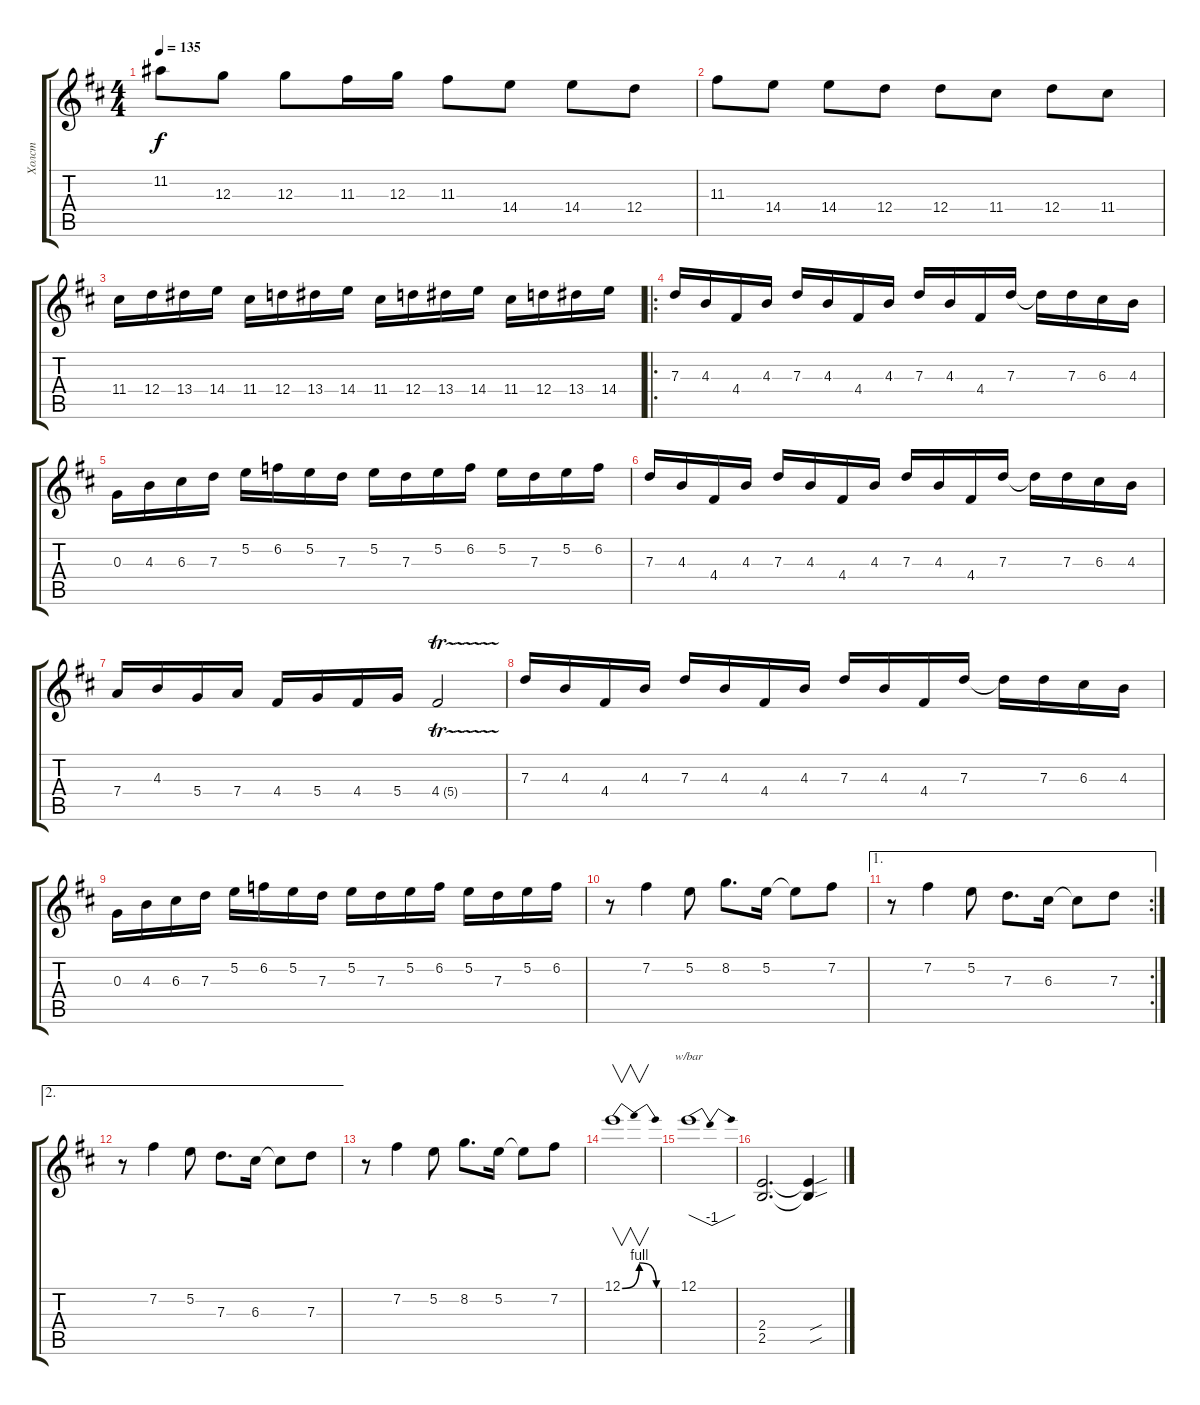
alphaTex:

\track ("Холст" "Холст") {instrument overdrivenguitar}
\staff {score tabs}
\tuning (E4 B3 G3 D3 A2 E2) {hide}
\ts (4 4)
\tempo 135
\clef g2
\ks d
11.2.8{dy f} 12.3.8 12.3.8 11.3.16 12.3.16 11.3.8 14.4.8 14.4.8 12.4.8 |
11.3.8 14.4.8 14.4.8 12.4.8 12.4.8 11.4.8 12.4.8 11.4.8 |
11.4.16 12.4.16 13.4.16 14.4.16 11.4.16 12.4.16 13.4.16 14.4.16 11.4.16 12.4.16 13.4.16 14.4.16 11.4.16 12.4.16 13.4.16 14.4.16 |
\ro
7.3.16 4.3.16 4.4.16 4.3.16 7.3.16 4.3.16 4.4.16 4.3.16 7.3.16 4.3.16 4.4.16 7.3.16 7.3{t}.16 7.3.16 6.3.16 4.3.16 |
0.3.16 4.3.16 6.3.16 7.3.16 5.2.16 6.2.16 5.2.16 7.3.16 5.2.16 7.3.16 5.2.16 6.2.16 5.2.16 7.3.16 5.2.16 6.2.16 |
7.3.16 4.3.16 4.4.16 4.3.16 7.3.16 4.3.16 4.4.16 4.3.16 7.3.16 4.3.16 4.4.16 7.3.16 7.3{t}.16 7.3.16 6.3.16 4.3.16 |
7.4.16 4.3.16 5.4.16 7.4.16 4.4.16 5.4.16 4.4.16 5.4.16 4.4{tr (5 32)}.2 |
7.3.16 4.3.16 4.4.16 4.3.16 7.3.16 4.3.16 4.4.16 4.3.16 7.3.16 4.3.16 4.4.16 7.3.16 7.3{t}.16 7.3.16 6.3.16 4.3.16 |
0.3.16 4.3.16 6.3.16 7.3.16 5.2.16 6.2.16 5.2.16 7.3.16 5.2.16 7.3.16 5.2.16 6.2.16 5.2.16 7.3.16 5.2.16 6.2.16 |
r.8 7.2.4 5.2.8 8.2.8{d} 5.2.16 5.2{t}.8 7.2.8 |
\ae 1
\rc 2
r.8 7.2.4 5.2.8 7.3.8{d} 6.3.16 6.3{t}.8 7.3.8 |
\ae 2
r.8 7.2.4 5.2.8 7.3.8{d} 6.3.16 6.3{t}.8 7.3.8 |
r.8 7.2.4 5.2.8 8.2.8{d} 5.2.16 5.2{t}.8 7.2.8 |
12.1{be (bendrelease 0 0 15 4 50 4 60 0)}.1{v} |
12.1.1{tbe (dip default 0 0 15 -4 60 0)} |
(2.4 2.5).2{d} (2.4{sou t} 2.5{sou t}).4
